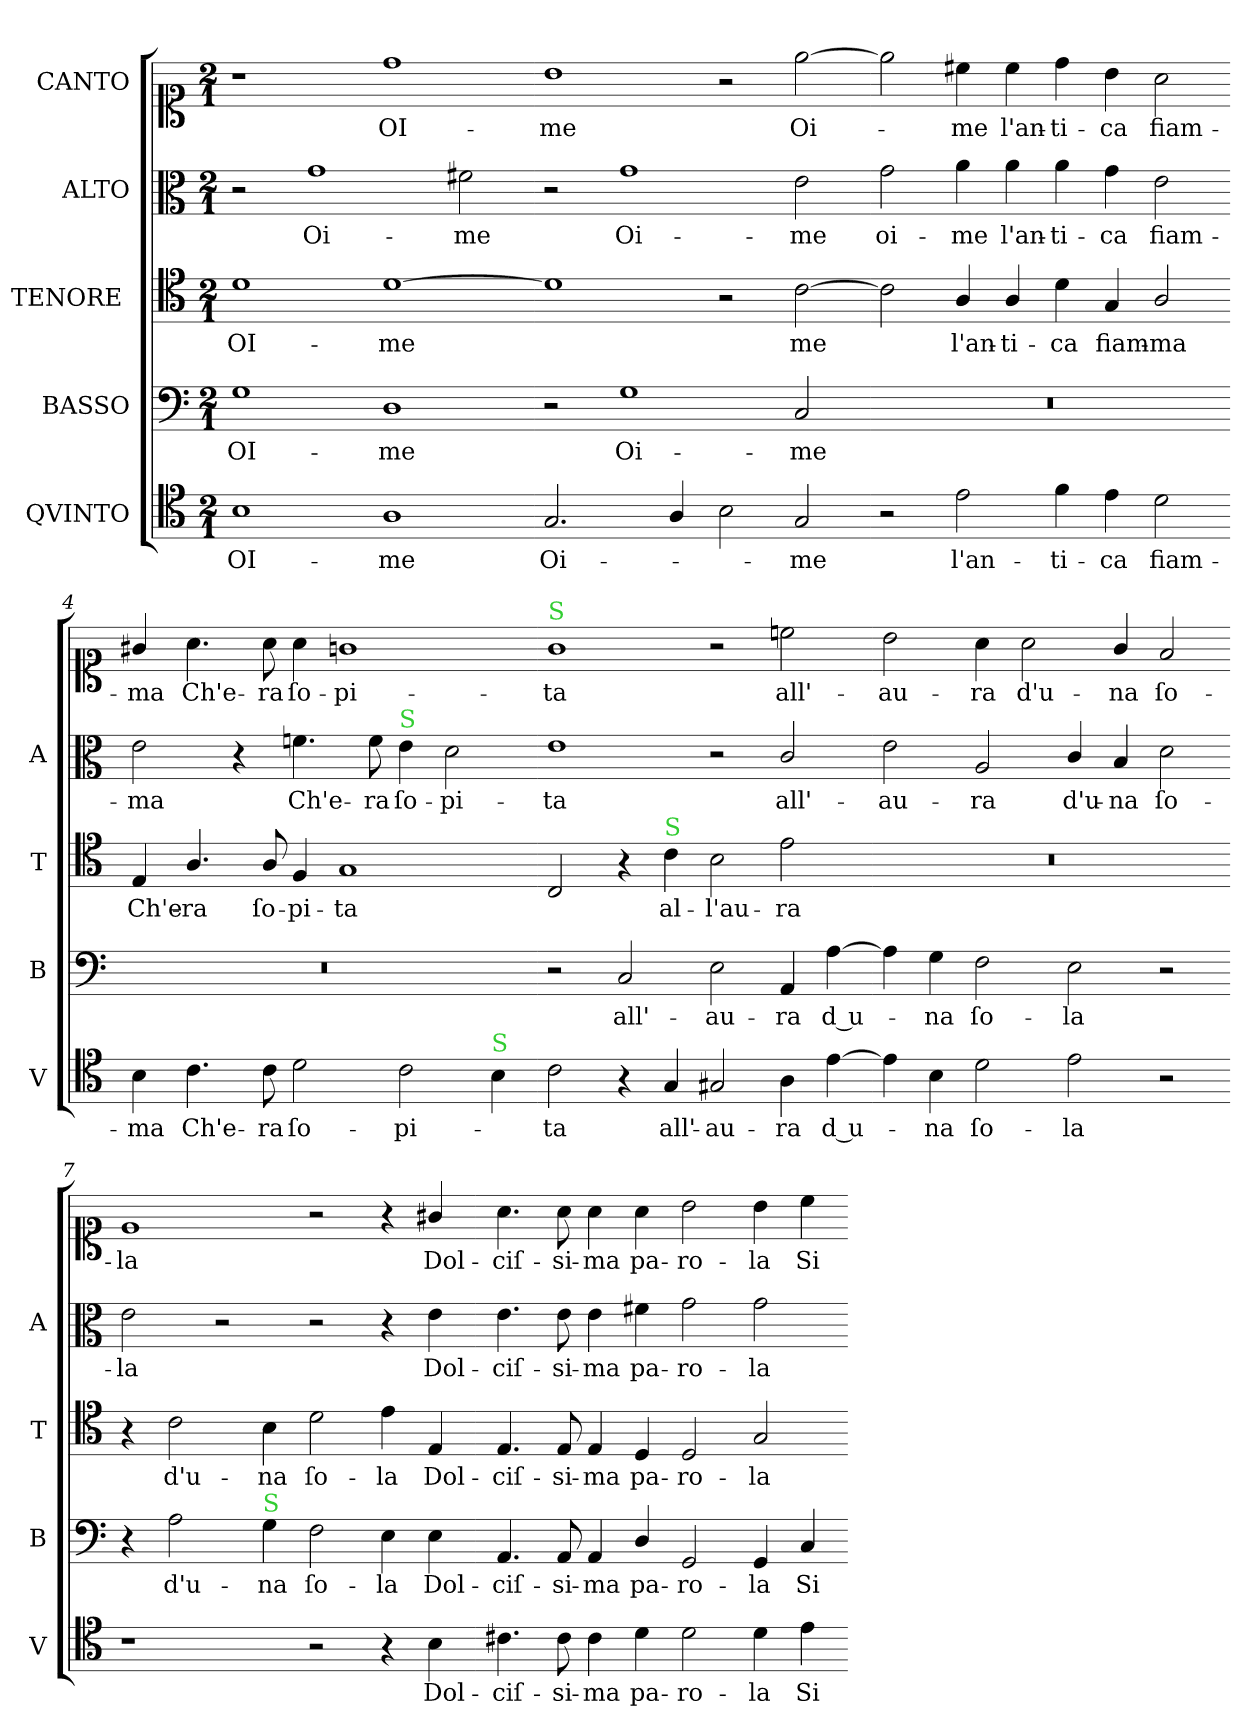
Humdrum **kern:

**kern	**text	**kern	**text	**kern	**text	**kern	**text	**kern	**text
*part5	*part5	*part4	*part4	*part3	*part3	*part2	*part2	*part1	*part1
*staff5	*staff5	*staff4	*staff4	*staff3	*staff3	*staff2	*staff2	*staff1	*staff1
*I"QVINTO	*	*I"BASSO	*	*I"TENORE 	*	*I"ALTO	*	*I"CANTO	*
*I'V	*	*I'B	*	*I'T	*	*I'A	*	*	*
*clefC4	*	*clefF4	*	*clefC4	*	*clefC3	*	*clefC1	*
*k[]	*	*k[]	*	*k[]	*	*k[]	*	*k[]	*
*M2/1	*	*M2/1	*	*M2/1	*	*M2/1	*	*M2/1	*
=1	=1	=1	=1	=1	=1	=1	=1	=1	=1
1B	OI-	1G	OI-	1d	OI-	2r	.	1r	.
.	.	.	.	.	.	1g	Oi-	.	.
1A	-me	1D	-me	[1d	-me	.	.	1dd	OI-
.	.	.	.	.	.	2f#X\	-me	.	.
=2-	=2-	=2-	=2-	=2-	=2-	=2-	=2-	=2-	=2-
2.G/	Oi-	2r	.	1d]	.	2r	.	1b	-me
!	!	!	!LO:LY:i	!	!	!	!	!	!
.	.	1G	Oi-	.	.	1g	Oi-	.	.
4A/	.	.	.	.	.	.	.	.	.
2B\	.	.	.	2r	.	.	.	2r	.
!	!	!	!LO:LY:i	!	!	!	!	!	!
2G/	-me	2C/	-me	[2c\	-me	2e\	-me	[2ee\	Oi-
=3-	=3-	=3-	=3-	=3-	=3-	=3-	=3-	=3-	=3-
2r	.	0r	.	2c\]	.	2g\	oi-	2ee\]	.
2e\	l'an-	.	.	4A/	l'an-	4a\	-me	4cc#X\	-me
.	.	.	.	4A/	-ti-	4a\	l'an-	4cc#\	l'an-
4f\	-ti-	.	.	4d\	-ca	4a\	-ti-	4dd\	-ti-
4e\	-ca	.	.	4G/	fiam-	4g\	-ca	4b\	-ca
2d\	fiam-	.	.	2A/	-ma	2e\	fiam-	2a\	fiam-
=4-	=4-	=4-	=4-	=4-	=4-	=4-	=4-	=4-	=4-
4B\	-ma	0r	.	4E/	Ch'e-	2e\	-ma	4g#X/	-ma
4.c\	Ch'e-	.	.	4.A/	-ra	.	.	4.a\	Ch'e-
.	.	.	.	.	.	4r	.	.	.
8c\	-ra	.	.	8A/	ſo-	.	.	8a\	-ra
2d\	ſo-	.	.	4F/	-pi-	4.fn\	Ch'e-	4a\	ſo-
.	.	.	.	1G	-ta	.	.	1gn	-pi-
.	.	.	.	.	.	8f\	-ra	.	.
!	!	!	!	!	!	!LO:TX:a:color=limegreen:t=S	!	!	!
2c\	-pi-	.	.	.	.	4e\	ſo-	.	.
.	.	.	.	.	.	2d\	-pi-	.	.
!LO:TX:a:color=limegreen:t=S	!	!	!	!	!	!	!	!	!
4B\	.	.	.	.	.	.	.	.	.
=5-	=5-	=5-	=5-	=5-	=5-	=5-	=5-	=5-	=5-
!	!	!	!	!	!	!	!	!LO:TX:a:color=limegreen:t=S	!
2c\	-ta	2r	.	2C/	.	1e	-ta	1g	-ta
4r	.	2C/	all'-	4r	.	.	.	.	.
!	!	!	!	!LO:TX:a:color=limegreen:t=S	!	!	!	!	!
4G/	all'-	.	.	4c\	al-	.	.	.	.
2G#X/	-au-	2E\	-au-	2B\	-l'au-	2r	.	2r	.
4A\	-ra	4AA/	-ra	2e\	-ra	2c/	all'-	2ccn\	all'-
[4e\	d u-	[4A\	d u-	.	.	.	.	.	.
=6-	=6-	=6-	=6-	=6-	=6-	=6-	=6-	=6-	=6-
4e\]	.	4A\]	.	0r	.	2e\	-au-	2b\	-au-
4B\	-na	4G\	-na	.	.	.	.	.	.
2d\	ſo-	2F\	ſo-	.	.	2A/	-ra	4a\	-ra
.	.	.	.	.	.	.	.	2a\	d'u-
2e\	-la	2E\	-la	.	.	4c/	d'u-	.	.
.	.	.	.	.	.	4B/	-na	4g/	-na
2r	.	2r	.	.	.	2d\	ſo-	2f/	ſo-
=7-	=7-	=7-	=7-	=7-	=7-	=7-	=7-	=7-	=7-
1r	.	4r	.	4r	.	2e\	-la	1e	-la
.	.	2A\	d'u-	2c\	d'u-	.	.	.	.
.	.	.	.	.	.	2r	.	.	.
!	!	!LO:TX:a:color=limegreen:t=S	!	!	!	!	!	!	!
.	.	4G\	-na	4B\	-na	.	.	.	.
2r	.	2F\	ſo-	2d\	ſo-	2r	.	2r	.
4r	.	4E\	-la	4e\	-la	4r	.	4r	.
4B\	Dol-	4E\	Dol-	4E/	Dol-	4e\	Dol-	4g#X/	Dol-
=8-	=8-	=8-	=8-	=8-	=8-	=8-	=8-	=8-	=8-
4.c#X\	-ciſ-	4.AA/	-ciſ-	4.E/	-ciſ-	4.e\	-ciſ-	4.a\	-ciſ-
8c#\	-si-	8AA/	-si-	8E/	-si-	8e\	-si-	8a\	-si-
4c#\	-ma	4AA/	-ma	4E/	-ma	4e\	-ma	4a\	-ma
4d\	pa-	4D/	pa-	4D/	pa-	4f#X\	pa-	4a\	pa-
2d\	-ro-	2GG/	-ro-	2D/	-ro-	2g\	-ro-	2b\	-ro-
4d\	-la	4GG/	-la	2G/	-la	2g\	-la	4b\	-la
4e\	Si	4C/	Si-	.	.	.	.	4cc\	Si
=-	=-	=-	=-	=-	=-	=-	=-	=-	=-
*-	*-	*-	*-	*-	*-	*-	*-	*-	*-
